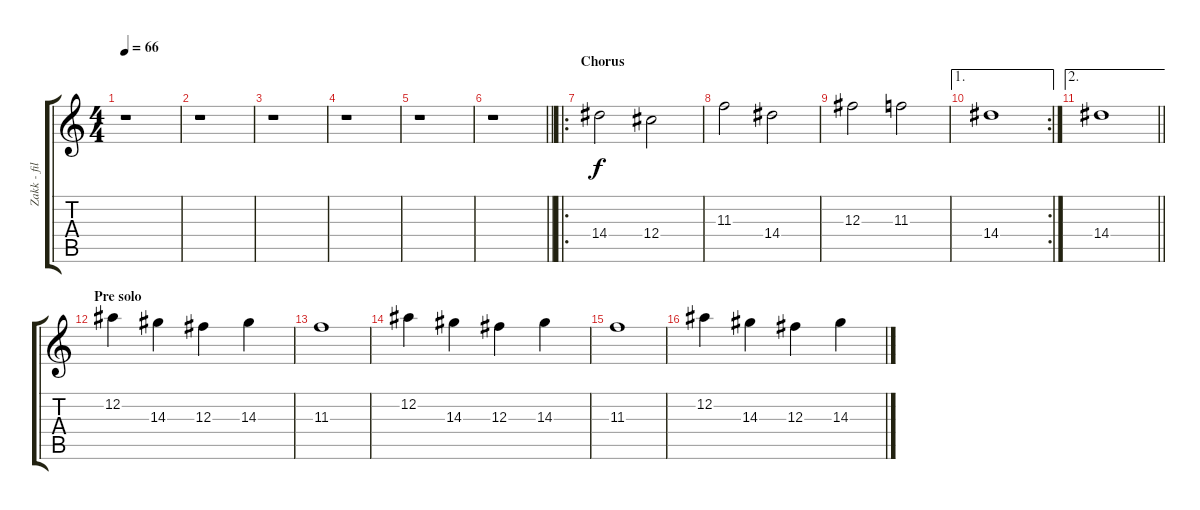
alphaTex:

\track ("Zakk - fill parts" "Zakk - fil") {instrument acousticguitarnylon}
\staff {score tabs}
\tuning (Eb4 Bb3 Gb3 Db3 Ab2 Eb2) {hide}
\ts (4 4)
\tempo 66
\clef g2
\ks c
r.1{dy f} |
r.1 |
r.1 |
r.1 |
r.1 |
\barLineRight lightlight
r.1 |
\ro
\section ("" "Chorus")
14.4.2 12.4.2 |
11.3.2 14.4.2 |
12.3.2 11.3.2 |
\ae 1
\rc 2
14.4.1 |
\ae 2
\barLineRight lightlight
14.4.1 |
\section ("" "Pre solo")
12.2.4 14.3.4 12.3.4 14.3.4 |
11.3.1 |
12.2.4 14.3.4 12.3.4 14.3.4 |
11.3.1 |
12.2.4 14.3.4 12.3.4 14.3.4
